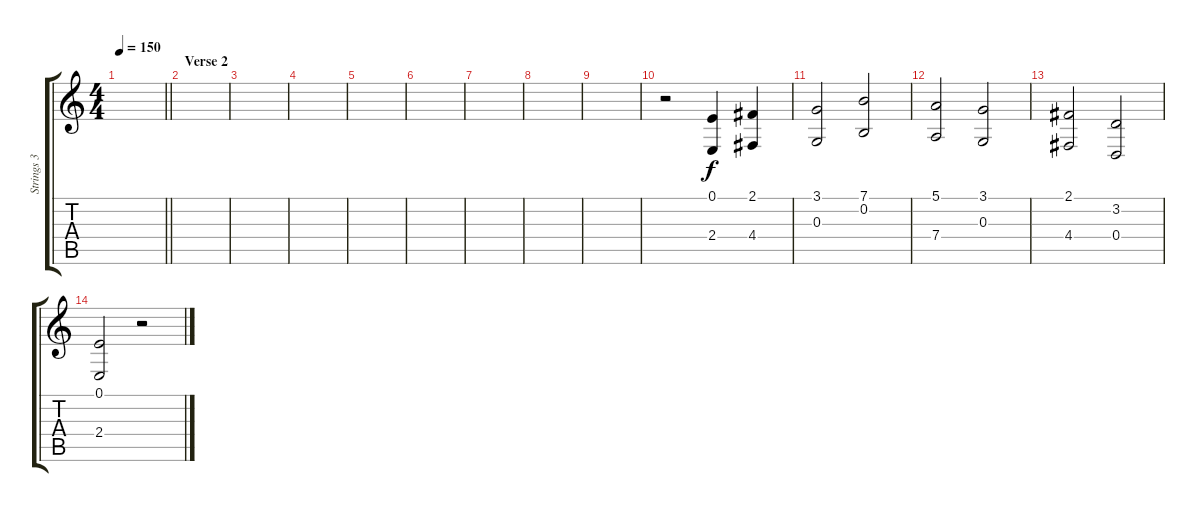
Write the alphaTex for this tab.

\track ("Strings 3" "Strings 3") {instrument fx4atmosphere}
\staff {score tabs}
\tuning (E4 B3 G3 D3 A2 E2) {hide}
\ts (4 4)
\tempo 150
\clef g2
\barLineRight lightlight
\ks c
|
\section ("" "Verse 2")
|
|
|
|
|
|
|
|
r.2 (0.1 2.4).4 (2.1 4.4).4 |
(3.1 0.3).2 (7.1 0.2).2 |
(5.1 7.4).2 (3.1 0.3).2 |
(2.1 4.4).2 (3.2 0.4).2 |
(0.1 2.4).2 r.2
